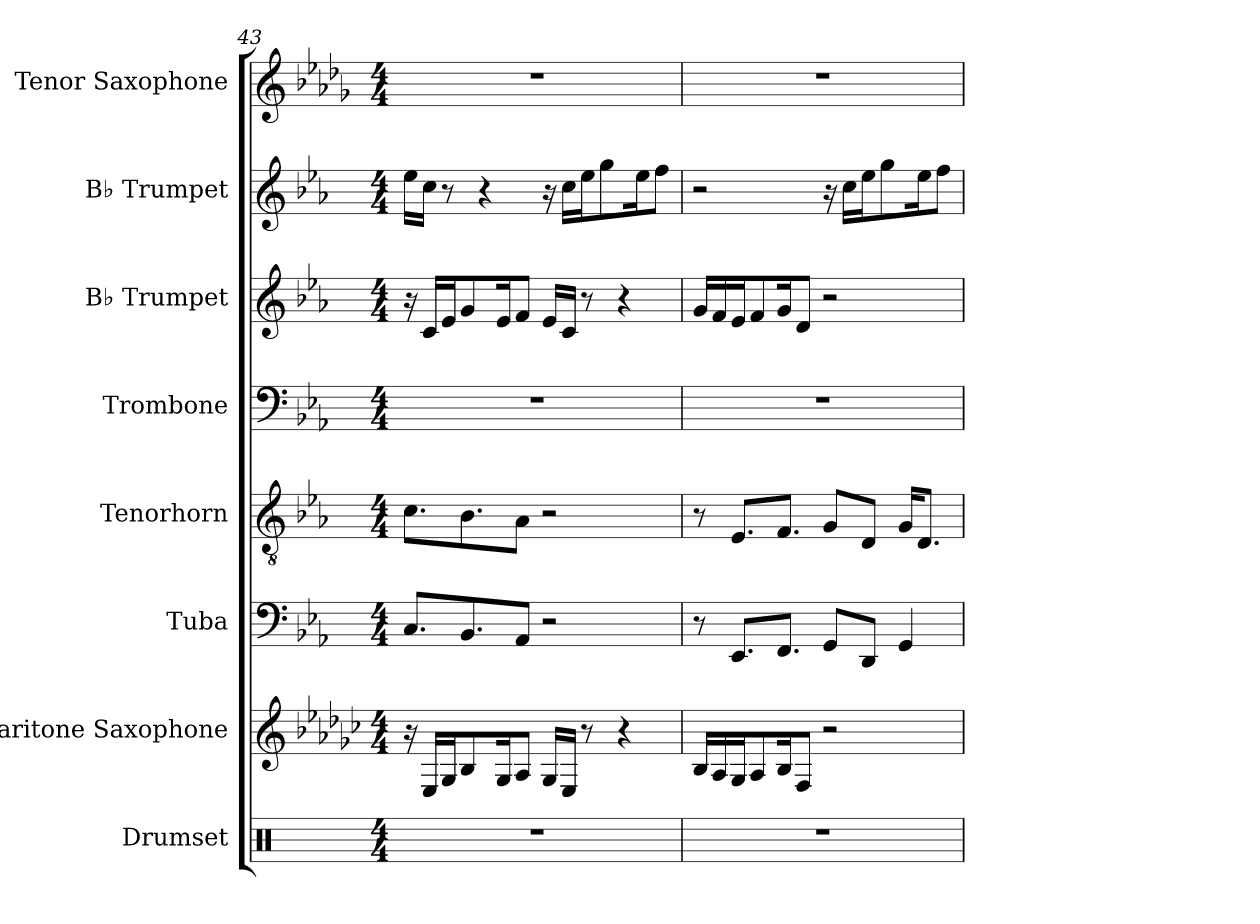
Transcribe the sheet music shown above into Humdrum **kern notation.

**kern	**kern	**kern	**kern	**kern	**kern	**kern	**kern
*part8	*part7	*part6	*part5	*part4	*part3	*part2	*part1
*staff8	*staff7	*staff6	*staff5	*staff4	*staff3	*staff2	*staff1
*I"Drumset	*I"Baritone Saxophone	*I"Tuba	*I"Tenorhorn	*I"Trombone	*I"B♭ Trumpet	*I"B♭ Trumpet	*I"Tenor Saxophone
*I'D. Set	*I'Bar. Sax.	*I'Tba.	*I'Tenh.	*I'Tbn.	*I'B♭ Tpt.	*I'B♭ Tpt.	*I'T. Sax.
*clefX	*clefG2	*clefF4	*clefGv2	*clefF4	*clefG2	*clefG2	*clefG2
*	*ITrd12c21	*	*ITrd1c2	*	*ITrd1c2	*ITrd1c2	*ITrd8c14
*k[]	*k[b-e-a-d-g-c-]	*k[b-e-a-]	*k[b-e-a-d-g-]	*k[b-e-a-]	*k[b-e-a-d-g-]	*k[b-e-a-d-g-]	*k[b-e-a-d-g-]
*M4/4	*M4/4	*M4/4	*M4/4	*M4/4	*M4/4	*M4/4	*M4/4
=43	=43	=43	=43	=43	=43	=43	=43
1r	16r	8.CL	8.B-L	1r	16r	16dd-LL	1r
.	16EE-LL	.	.	.	16B-LL	16b-JJ	.
.	16GG-J	.	.	.	16d-J	8r	.
.	8BB-	8.BB-	8.A-	.	8f	.	.
.	.	.	.	.	.	4r	.
.	16GG-K	.	.	.	16d-K	.	.
.	8AA-J	8AA-J	8G-J	.	8e-J	.	.
.	16GG-LL	2r	2r	.	16d-LL	16r	.
.	16EE-JJ	.	.	.	16B-JJ	16b-LL	.
.	8r	.	.	.	8r	16dd-J	.
.	.	.	.	.	.	8ff	.
.	4r	.	.	.	4r	.	.
.	.	.	.	.	.	16dd-K	.
.	.	.	.	.	.	8ee-J	.
=44	=44	=44	=44	=44	=44	=44	=44
1r	16BB-LL	8r	8r	1r	16fLL	2r	1r
.	16AA-	.	.	.	16e-	.	.
.	16GG-J	8.EE-L	8.D-L	.	16d-J	.	.
.	8AA-	.	.	.	8e-	.	.
.	16BB-K	8.FFJ	8.E-J	.	16fK	.	.
.	8FFJ	.	.	.	8cJ	.	.
.	2r	8GGL	8FL	.	2r	16r	.
.	.	.	.	.	.	16b-LL	.
.	.	8DDJ	8CJ	.	.	16dd-J	.
.	.	.	.	.	.	8ff	.
.	.	4GG	16FKL	.	.	.	.
.	.	.	8.CJ	.	.	16dd-K	.
.	.	.	.	.	.	8ee-J	.
=	=	=	=	=	=	=	=
*-	*-	*-	*-	*-	*-	*-	*-
